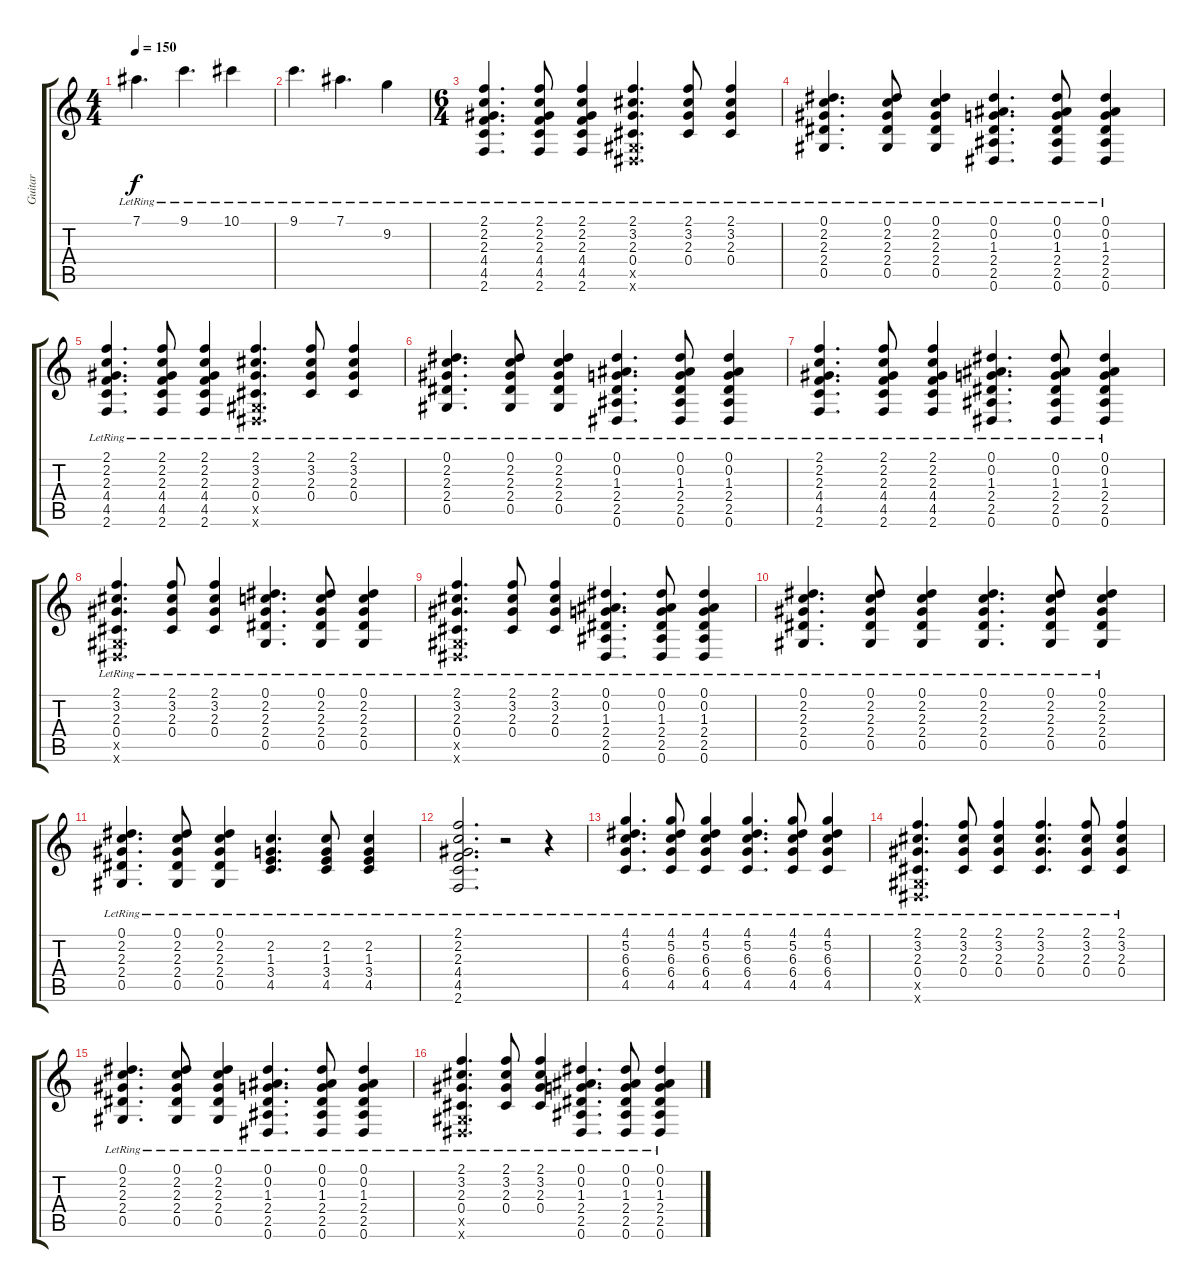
\track ("Guitar" "Guitar") {instrument overdrivenguitar}
\staff {score tabs}
\tuning (Eb4 Bb3 Gb3 Db3 Ab2 Eb2) {hide}
\ts (4 4)
\tempo 150
\clef g2
\ks c
7.1{lr}.4{d dy f} 9.1{lr}.4{d} 10.1{lr}.4 |
9.1{lr}.4{d} 7.1{lr}.4{d} 9.2{lr}.4 |
\ts (6 4)
(2.1{lr} 2.2{lr} 2.3{lr} 4.4{lr} 4.5{lr} 2.6{lr}).4{d} (2.1{lr} 2.2{lr} 2.3{lr} 4.4{lr} 4.5{lr} 2.6{lr}).8 (2.1{lr} 2.2{lr} 2.3{lr} 4.4{lr} 4.5{lr} 2.6{lr}).4 (2.1{lr} 3.2{lr} 2.3{lr} 0.4{lr} 0.5{x} 0.6{x}).4{d} (2.1{lr} 3.2{lr} 2.3{lr} 0.4{lr}).8 (2.1{lr} 3.2{lr} 2.3{lr} 0.4{lr}).4 |
(0.1{lr} 2.2{lr} 2.3{lr} 2.4{lr} 0.5{lr}).4{d} (0.1{lr} 2.2{lr} 2.3{lr} 2.4{lr} 0.5{lr}).8 (0.1{lr} 2.2{lr} 2.3{lr} 2.4{lr} 0.5{lr}).4 (0.1{lr} 0.2{lr} 1.3{lr} 2.4{lr} 2.5 0.6).4{d} (0.1{lr} 0.2{lr} 1.3{lr} 2.4{lr} 2.5 0.6).8 (0.1{lr} 0.2{lr} 1.3{lr} 2.4{lr} 2.5 0.6).4 |
(2.1{lr} 2.2{lr} 2.3{lr} 4.4{lr} 4.5{lr} 2.6{lr}).4{d} (2.1{lr} 2.2{lr} 2.3{lr} 4.4{lr} 4.5{lr} 2.6{lr}).8 (2.1{lr} 2.2{lr} 2.3{lr} 4.4{lr} 4.5{lr} 2.6{lr}).4 (2.1{lr} 3.2{lr} 2.3{lr} 0.4{lr} 0.5{x} 0.6{x}).4{d} (2.1{lr} 3.2{lr} 2.3{lr} 0.4{lr}).8 (2.1{lr} 3.2{lr} 2.3{lr} 0.4{lr}).4 |
(0.1{lr} 2.2{lr} 2.3{lr} 2.4{lr} 0.5{lr}).4{d} (0.1{lr} 2.2{lr} 2.3{lr} 2.4{lr} 0.5{lr}).8 (0.1{lr} 2.2{lr} 2.3{lr} 2.4{lr} 0.5{lr}).4 (0.1{lr} 0.2{lr} 1.3{lr} 2.4{lr} 2.5 0.6).4{d} (0.1{lr} 0.2{lr} 1.3{lr} 2.4{lr} 2.5 0.6).8 (0.1{lr} 0.2{lr} 1.3{lr} 2.4{lr} 2.5 0.6).4 |
(2.1{lr} 2.2{lr} 2.3{lr} 4.4{lr} 4.5{lr} 2.6{lr}).4{d} (2.1{lr} 2.2{lr} 2.3{lr} 4.4{lr} 4.5{lr} 2.6{lr}).8 (2.1{lr} 2.2{lr} 2.3{lr} 4.4{lr} 4.5{lr} 2.6{lr}).4 (0.1{lr} 0.2{lr} 1.3{lr} 2.4{lr} 2.5 0.6).4{d} (0.1{lr} 0.2{lr} 1.3{lr} 2.4{lr} 2.5 0.6).8 (0.1{lr} 0.2{lr} 1.3{lr} 2.4{lr} 2.5 0.6).4 |
(2.1{lr} 3.2{lr} 2.3{lr} 0.4{lr} 0.5{x} 0.6{x}).4{d} (2.1{lr} 3.2{lr} 2.3{lr} 0.4{lr}).8 (2.1{lr} 3.2{lr} 2.3{lr} 0.4{lr}).4 (0.1{lr} 2.2{lr} 2.3{lr} 2.4{lr} 0.5{lr}).4{d} (0.1{lr} 2.2{lr} 2.3{lr} 2.4{lr} 0.5{lr}).8 (0.1{lr} 2.2{lr} 2.3{lr} 2.4{lr} 0.5{lr}).4 |
(2.1{lr} 3.2{lr} 2.3{lr} 0.4{lr} 0.5{x} 0.6{x}).4{d} (2.1{lr} 3.2{lr} 2.3{lr} 0.4{lr}).8 (2.1{lr} 3.2{lr} 2.3{lr} 0.4{lr}).4 (0.1{lr} 0.2{lr} 1.3{lr} 2.4{lr} 2.5 0.6).4{d} (0.1{lr} 0.2{lr} 1.3{lr} 2.4{lr} 2.5 0.6).8 (0.1{lr} 0.2{lr} 1.3{lr} 2.4{lr} 2.5 0.6).4 |
(0.1{lr} 2.2{lr} 2.3{lr} 2.4{lr} 0.5{lr}).4{d} (0.1{lr} 2.2{lr} 2.3{lr} 2.4{lr} 0.5{lr}).8 (0.1{lr} 2.2{lr} 2.3{lr} 2.4{lr} 0.5{lr}).4 (0.1{lr} 2.2{lr} 2.3{lr} 2.4{lr} 0.5{lr}).4{d} (0.1{lr} 2.2{lr} 2.3{lr} 2.4{lr} 0.5{lr}).8 (0.1{lr} 2.2{lr} 2.3{lr} 2.4{lr} 0.5{lr}).4 |
(0.1{lr} 2.2{lr} 2.3{lr} 2.4{lr} 0.5{lr}).4{d} (0.1{lr} 2.2{lr} 2.3{lr} 2.4{lr} 0.5{lr}).8 (0.1{lr} 2.2{lr} 2.3{lr} 2.4{lr} 0.5{lr}).4 (2.2{lr} 1.3{lr} 3.4{lr} 4.5{lr}).4{d} (2.2{lr} 1.3{lr} 3.4{lr} 4.5{lr}).8 (2.2{lr} 1.3{lr} 3.4{lr} 4.5{lr}).4 |
(2.1{lr} 2.2{lr} 2.3{lr} 4.4{lr} 4.5{lr} 2.6{lr}).2{d} r.2 r.4 |
(4.1{lr} 5.2{lr} 6.3{lr} 6.4{lr} 4.5{lr}).4{d} (4.1{lr} 5.2{lr} 6.3{lr} 6.4{lr} 4.5{lr}).8 (4.1{lr} 5.2{lr} 6.3{lr} 6.4{lr} 4.5{lr}).4 (4.1{lr} 5.2{lr} 6.3{lr} 6.4{lr} 4.5{lr}).4{d} (4.1{lr} 5.2{lr} 6.3{lr} 6.4{lr} 4.5{lr}).8 (4.1{lr} 5.2{lr} 6.3{lr} 6.4{lr} 4.5{lr}).4 |
(2.1{lr} 3.2{lr} 2.3{lr} 0.4{lr} 0.5{x} 0.6{x}).4{d} (2.1{lr} 3.2{lr} 2.3{lr} 0.4{lr}).8 (2.1{lr} 3.2{lr} 2.3{lr} 0.4{lr}).4 (2.1{lr} 3.2{lr} 2.3{lr} 0.4{lr}).4{d} (2.1{lr} 3.2{lr} 2.3{lr} 0.4{lr}).8 (2.1{lr} 3.2{lr} 2.3{lr} 0.4{lr}).4 |
(0.1{lr} 2.2{lr} 2.3{lr} 2.4{lr} 0.5{lr}).4{d} (0.1{lr} 2.2{lr} 2.3{lr} 2.4{lr} 0.5{lr}).8 (0.1{lr} 2.2{lr} 2.3{lr} 2.4{lr} 0.5{lr}).4 (0.1{lr} 0.2{lr} 1.3{lr} 2.4{lr} 2.5 0.6).4{d} (0.1{lr} 0.2{lr} 1.3{lr} 2.4{lr} 2.5 0.6).8 (0.1{lr} 0.2{lr} 1.3{lr} 2.4{lr} 2.5 0.6).4 |
(2.1{lr} 3.2{lr} 2.3{lr} 0.4{lr} 0.5{x} 0.6{x}).4{d} (2.1{lr} 3.2{lr} 2.3{lr} 0.4{lr}).8 (2.1{lr} 3.2{lr} 2.3{lr} 0.4{lr}).4 (0.1{lr} 0.2{lr} 1.3{lr} 2.4{lr} 2.5 0.6).4{d} (0.1{lr} 0.2{lr} 1.3{lr} 2.4{lr} 2.5 0.6).8 (0.1{lr} 0.2{lr} 1.3{lr} 2.4{lr} 2.5 0.6).4
